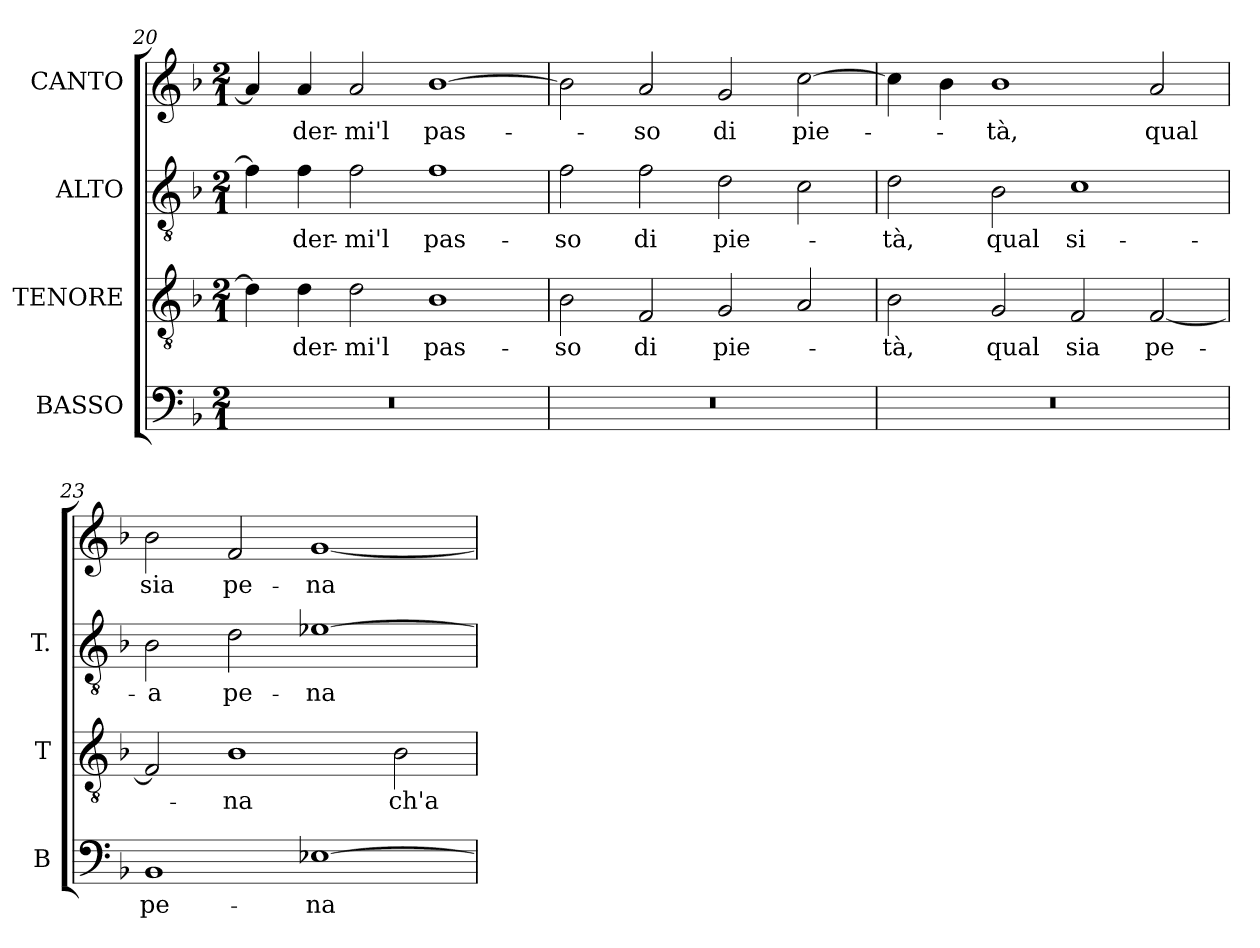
**kern	**text	**kern	**text	**kern	**text	**kern	**text
*part4	*part4	*part3	*part3	*part2	*part2	*part1	*part1
*staff4	*staff4	*staff3	*staff3	*staff2	*staff2	*staff1	*staff1
*I"BASSO	*	*I"TENORE	*	*I"ALTO	*	*I"CANTO	*
*I'B	*	*I'T	*	*I'T.	*	*	*
*clefF4	*	*clefGv2	*	*clefGv2	*	*clefG2	*
*	*	*ITrd7c12	*	*ITrd7c12	*	*	*
*k[b-]	*	*k[b-]	*	*k[b-]	*	*k[b-]	*
*F:	*	*F:	*	*F:	*	*F:	*
*M2/1	*	*M2/1	*	*M2/1	*	*M2/1	*
=20	=20	=20	=20	=20	=20	=20	=20
!LO:N:vis=1	!	!	!	!	!	!	!
0r	.	4Di\]	.	4Fi\]	.	4ai/]	.
!	!	!	!LO:LY:b:color=#000000	!	!	!	!
!	!	!	!	!	!LO:LY:b:color=#000000	!	!
!	!	!	!	!	!	!	!LO:LY:b:color=#000000
.	.	4Di\	-der-	4Fi\	-der-	4ai/	-der-
!	!	!	!LO:LY:b:color=#000000	!	!	!	!
!	!	!	!	!	!LO:LY:b:color=#000000	!	!
!	!	!	!	!	!	!	!LO:LY:b:color=#000000
.	.	2Di\	-mi'l	2Fi\	-mi'l	2ai/	-mi'l
!	!	!	!LO:LY:b:color=#000000	!	!	!	!
!	!	!	!	!	!LO:LY:b:color=#000000	!	!
!	!	!	!	!	!	!	!LO:LY:b:color=#000000
.	.	1BB-i	pas-	1Fi	pas-	[>1b-i	pas-
=21	=21	=21	=21	=21	=21	=21	=21
!LO:N:vis=1	!	!	!	!	!	!	!
!	!	!	!LO:LY:b:color=#000000	!	!	!	!
!	!	!	!	!	!LO:LY:b:color=#000000	!	!
0r	.	2BB-i\	-so	2Fi\	-so	2b-i\]	.
!	!	!	!LO:LY:b:color=#000000	!	!	!	!
!	!	!	!	!	!LO:LY:b:color=#000000	!	!
!	!	!	!	!	!	!	!LO:LY:b:color=#000000
.	.	2FFi/	di	2Fi\	di	2ai/	-so
!	!	!	!LO:LY:b:color=#000000	!	!	!	!
!	!	!	!	!	!LO:LY:b:color=#000000	!	!
!	!	!	!	!	!	!	!LO:LY:b:color=#000000
.	.	2GGi/	pie-	2Di\	pie-	2gi/	di
!	!	!	!	!	!	!	!LO:LY:b:color=#000000
.	.	2AAi/	.	2Ci\	.	[>2cci\	pie-
=22	=22	=22	=22	=22	=22	=22	=22
!LO:N:vis=1	!	!	!	!	!	!	!
!	!	!	!LO:LY:b:color=#000000	!	!	!	!
!	!	!	!	!	!LO:LY:b:color=#000000	!	!
0r	.	2BB-i\	-tà,	2Di\	-tà,	4cci\]	.
.	.	.	.	.	.	4b-i\	.
!	!	!	!LO:LY:b:color=#000000	!	!	!	!
!	!	!	!	!	!LO:LY:b:color=#000000	!	!
!	!	!	!	!	!	!	!LO:LY:b:color=#000000
.	.	2GGi/	qual	2BB-i\	qual	1b-i	-tà,
!	!	!	!LO:LY:b:color=#000000	!	!	!	!
!	!	!	!	!	!LO:LY:b:color=#000000	!	!
.	.	2FFi/	sia	1Ci	si-	.	.
!	!	!	!LO:LY:b:color=#000000	!	!	!	!
!	!	!	!	!	!	!	!LO:LY:b:color=#000000
.	.	[<2FFi/	pe-	.	.	2ai/	qual
!!LO:LB:g=z
=23	=23	=23	=23	=23	=23	=23	=23
!	!LO:LY:b:color=#000000	!	!	!	!	!	!
!	!	!	!	!	!LO:LY:b:color=#000000	!	!
!	!	!	!	!	!	!	!LO:LY:b:color=#000000
1BB-i	pe-	2FFi/]	.	2BB-i\	-a	2b-i\	sia
!	!	!	!LO:LY:b:color=#000000	!	!	!	!
!	!	!	!	!	!LO:LY:b:color=#000000	!	!
!	!	!	!	!	!	!	!LO:LY:b:color=#000000
.	.	1BB-i	-na	2Di\	pe-	2fi/	pe-
!	!LO:LY:b:color=#000000	!	!	!	!	!	!
!	!	!	!	!	!LO:LY:b:color=#000000	!	!
!	!	!	!	!	!	!	!LO:LY:b:color=#000000
[>1E-Xi	-na	.	.	[>1E-Xi	-na	[<1gi	-na
!	!	!	!LO:LY:b:color=#000000	!	!	!	!
.	.	2BB-i\	ch'a-	.	.	.	.
=	=	=	=	=	=	=	=
*-	*-	*-	*-	*-	*-	*-	*-
